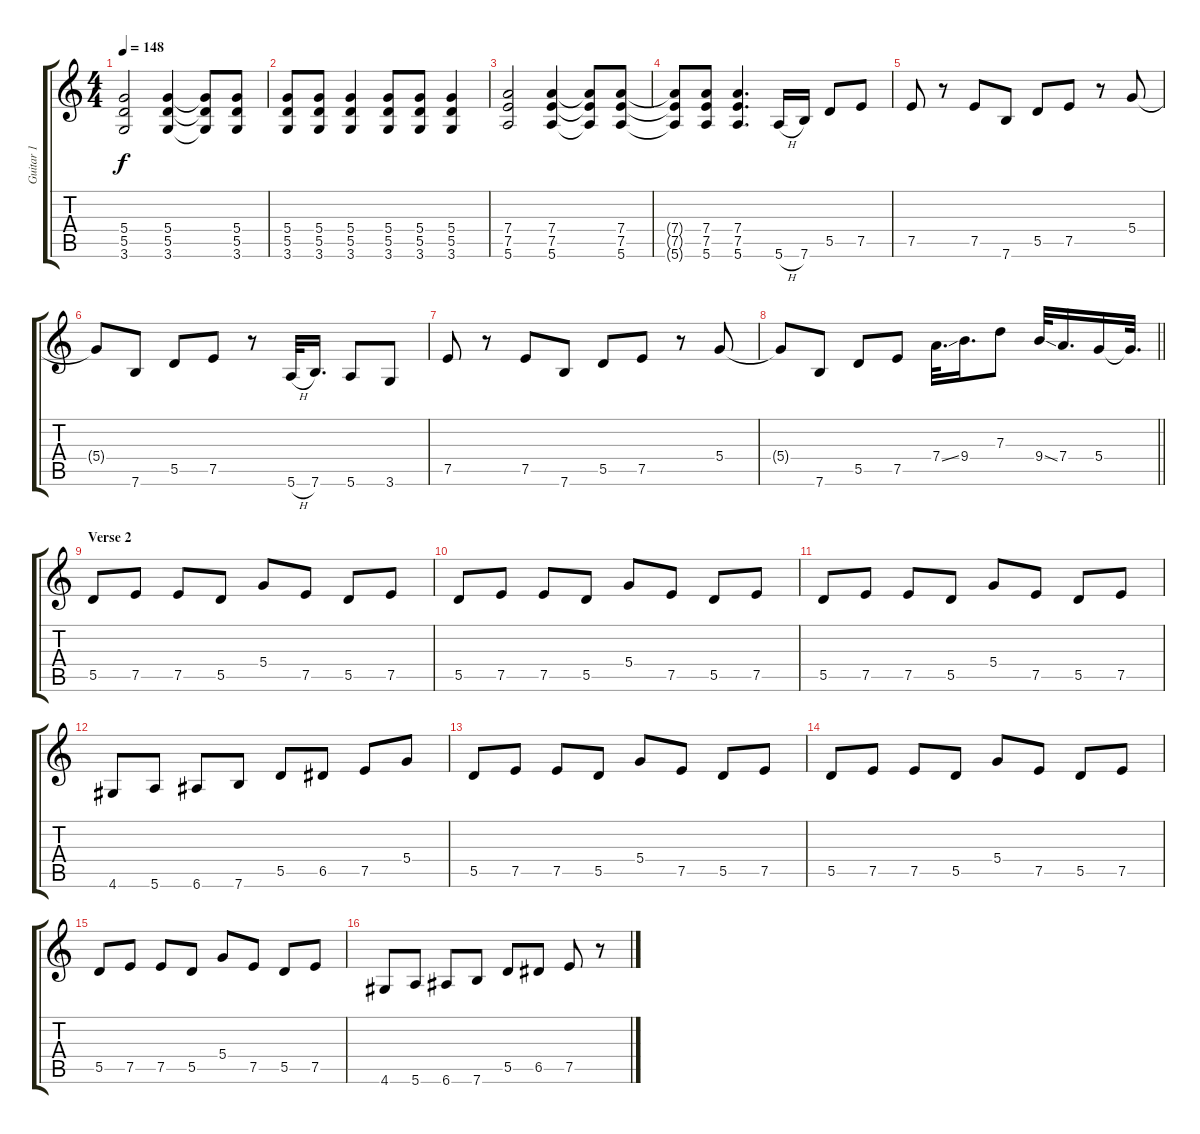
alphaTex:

\track ("Guitar 1" "Guitar 1") {instrument overdrivenguitar}
\staff {score tabs}
\tuning (E4 B3 G3 D3 A2 E2) {hide}
\ts (4 4)
\tempo 148
\clef g2
\ks c
(5.4 5.5 3.6).2{dy f} (5.4 5.5 3.6).4 (5.4{t} 5.5{t} 3.6{t}).8 (5.4 5.5 3.6).8 |
(5.4 5.5 3.6).8 (5.4 5.5 3.6).8 (5.4 5.5 3.6).4 (5.4 5.5 3.6).8 (5.4 5.5 3.6).8 (5.4 5.5 3.6).4 |
(7.4 7.5 5.6).2 (7.4 7.5 5.6).4 (7.4{t} 7.5{t} 5.6{t}).8 (7.4 7.5 5.6).8 |
(7.4{t} 7.5{t} 5.6{t}).8 (7.4 7.5 5.6).8 (7.4 7.5 5.6).4{d} 5.6{h}.16 7.6.16 5.5.8 7.5.8 |
7.5.8 r.8 7.5.8 7.6.8 5.5.8 7.5.8 r.8 5.4.8 |
5.4{t}.8 7.6.8 5.5.8 7.5.8 r.8 5.6{h}.32 7.6.16{d} 5.6.8 3.6.8 |
7.5.8 r.8 7.5.8 7.6.8 5.5.8 7.5.8 r.8 5.4.8 |
\barLineRight lightlight
5.4{t}.8 7.6.8 5.5.8 7.5.8 7.4{ss}.32{d} 9.4.16{d} 7.3.8 9.4{ss}.32 7.4.16{d} 5.4.16 5.4{t}.32{d} |
\section ("" "Verse 2")
5.5.8 7.5.8 7.5.8 5.5.8 5.4.8 7.5.8 5.5.8 7.5.8 |
5.5.8 7.5.8 7.5.8 5.5.8 5.4.8 7.5.8 5.5.8 7.5.8 |
5.5.8 7.5.8 7.5.8 5.5.8 5.4.8 7.5.8 5.5.8 7.5.8 |
4.6.8 5.6.8 6.6.8 7.6.8 5.5.8 6.5.8 7.5.8 5.4.8 |
5.5.8 7.5.8 7.5.8 5.5.8 5.4.8 7.5.8 5.5.8 7.5.8 |
5.5.8 7.5.8 7.5.8 5.5.8 5.4.8 7.5.8 5.5.8 7.5.8 |
5.5.8 7.5.8 7.5.8 5.5.8 5.4.8 7.5.8 5.5.8 7.5.8 |
4.6.8 5.6.8 6.6.8 7.6.8 5.5.8 6.5.8 7.5.8 r.8
